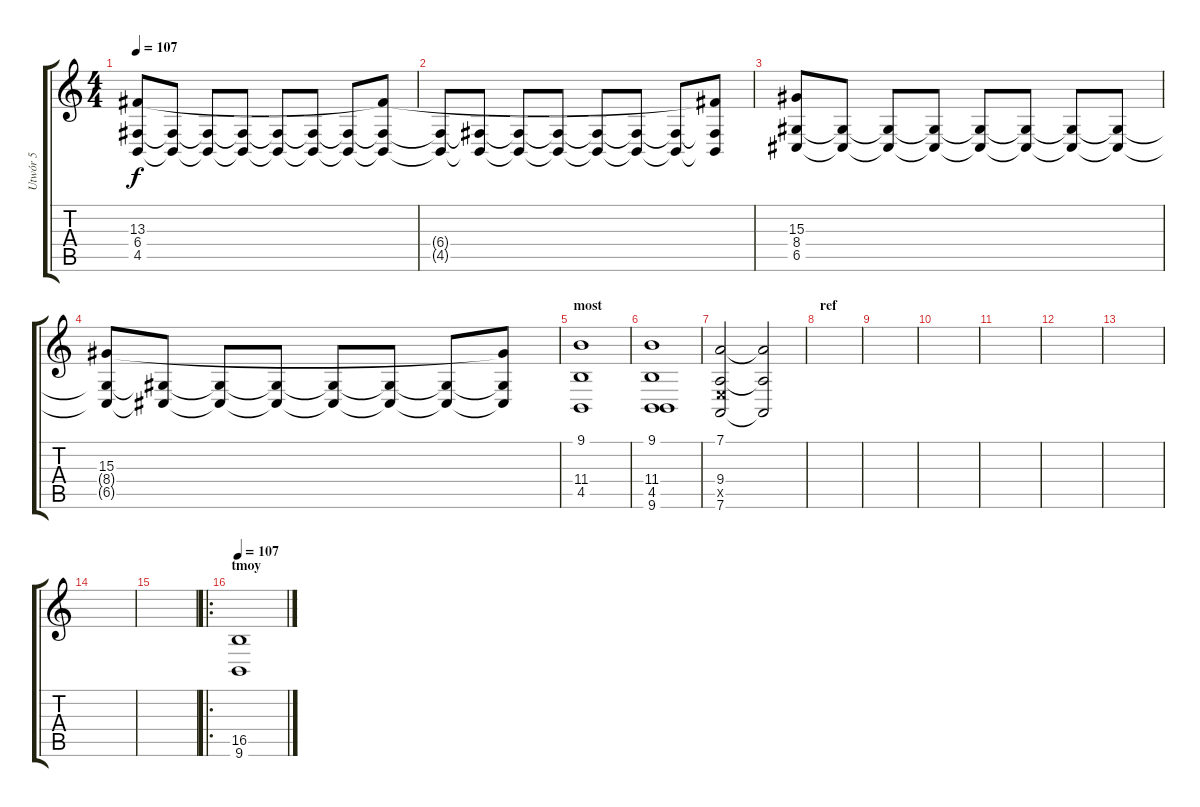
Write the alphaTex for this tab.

\track ("Utwór 5" "Utwór 5") {instrument fx6goblins}
\staff {score tabs}
\tuning (D4 A3 F3 C3 G2 D2) {hide}
\ts (4 4)
\tempo 107
\clef g2
\ks c
(13.3 6.4 4.5).8{dy f volume 13 instrument churchorgan} (6.4{t} 4.5{t}).8 (6.4{t} 4.5{t}).8 (6.4{t} 4.5{t}).8 (6.4{t} 4.5{t}).8 (6.4{t} 4.5{t}).8 (6.4{t} 4.5{t}).8 (13.3{t} 6.4{t} 4.5{t}).8 |
(6.4{t} 4.5{t}).8 (6.4{t} 4.5{t}).8 (6.4{t} 4.5{t}).8 (6.4{t} 4.5{t}).8 (6.4{t} 4.5{t}).8 (6.4{t} 4.5{t}).8 (6.4{t} 4.5{t}).8 (13.3{t} 6.4{t} 4.5{t}).8 |
(15.3 8.4 6.5).8{instrument churchorgan} (8.4{t} 6.5{t}).8 (8.4{t} 6.5{t}).8 (8.4{t} 6.5{t}).8 (8.4{t} 6.5{t}).8 (8.4{t} 6.5{t}).8 (8.4{t} 6.5{t}).8 (8.4{t} 6.5{t}).8 |
(15.3 8.4{t} 6.5{t}).8{instrument churchorgan} (8.4{t} 6.5{t}).8 (8.4{t} 6.5{t}).8 (8.4{t} 6.5{t}).8 (8.4{t} 6.5{t}).8 (8.4{t} 6.5{t}).8 (8.4{t} 6.5{t}).8 (15.3{t} 8.4{t} 6.5{t}).8 |
\section ("" "most")
(9.1 11.4 4.5).1{volume 14 instrument churchorgan} |
(9.1 11.4 4.5 9.6).1 |
(7.1 9.4 9.5{x} 7.6).2{instrument churchorgan} (7.1{t} 9.4{t} 7.6{t}).2{volume 0 instrument churchorgan} |
\section ("" "ref")
|
|
|
|
|
|
|
|
\ro
\section ("" "tmoy")
\tempo 107
(16.5 9.6).1{volume 10 instrument fx6goblins}
